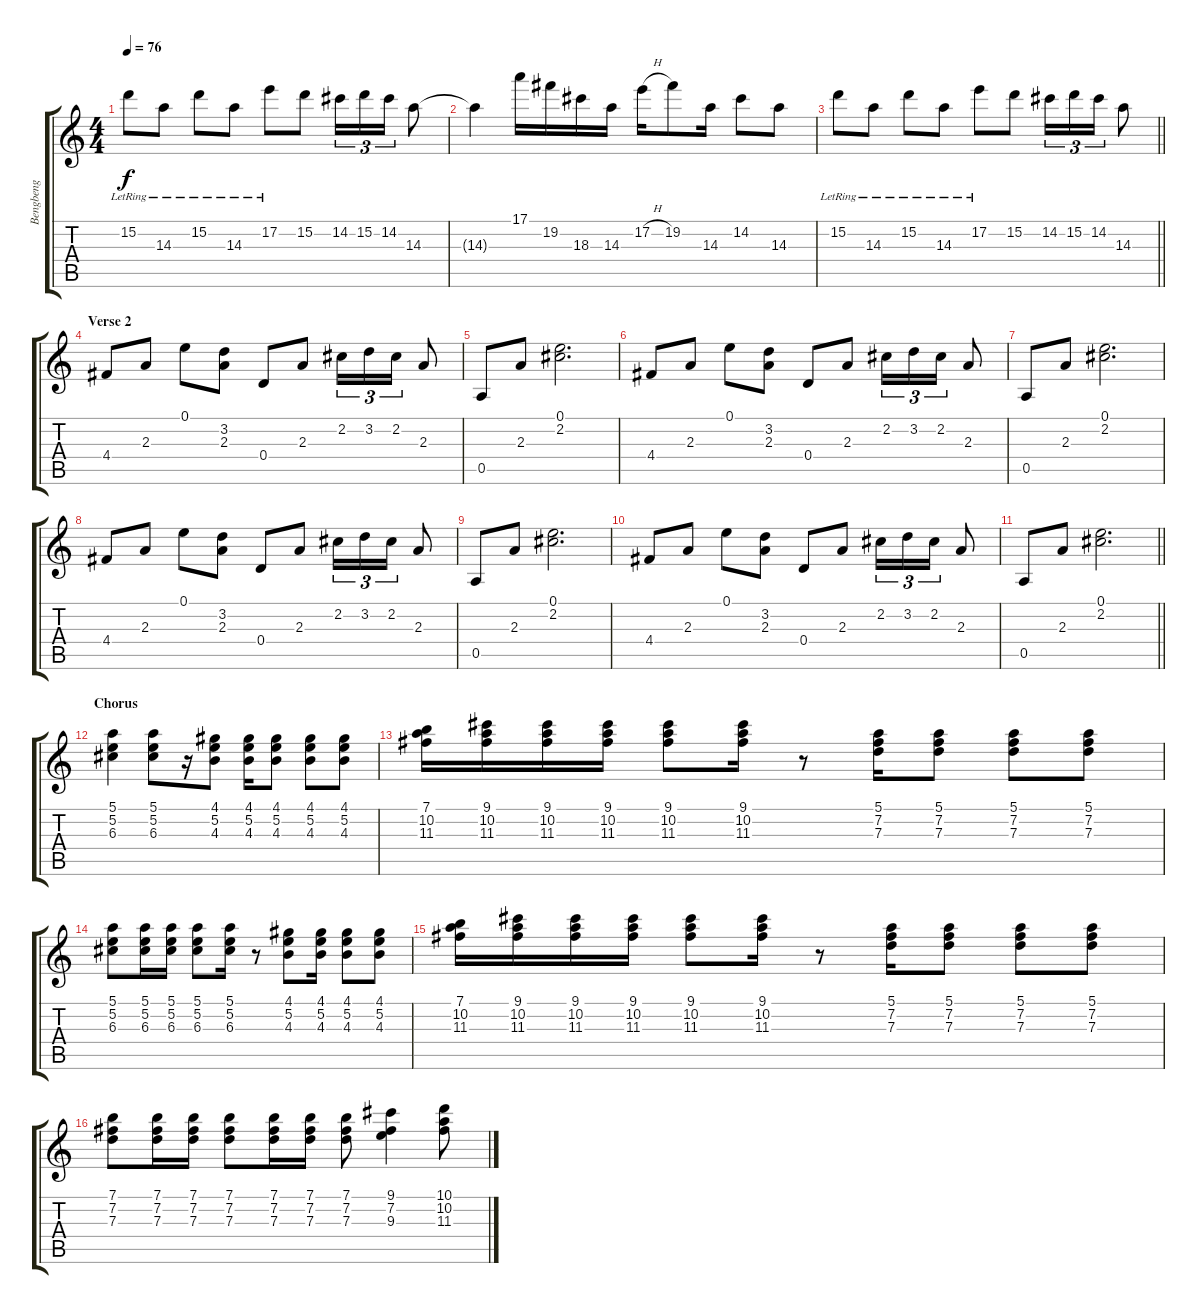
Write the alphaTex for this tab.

\track ("Bengbeng" "Bengbeng") {instrument electricguitarjazz}
\staff {score tabs}
\tuning (E4 B3 G3 D3 A2 E2) {hide}
\ts (4 4)
\tempo 76
\clef g2
\ks c
15.2{lr}.8{dy f volume 12} 14.3{lr}.8 15.2{lr}.8 14.3{lr}.8 17.2{lr}.8 15.2.8 14.2.16{tu (3 2)} 15.2.16{tu (3 2)} 14.2.16{tu (3 2)} 14.3.8 |
14.3{t}.4 17.1.16 19.2.16 18.3.16 14.3.16 17.2{h}.16 19.2.8 14.3.16 14.2.8 14.3.8 |
\barLineRight lightlight
15.2{lr}.8 14.3{lr}.8 15.2{lr}.8 14.3{lr}.8 17.2{lr}.8 15.2.8 14.2.16{tu (3 2)} 15.2.16{tu (3 2)} 14.2.16{tu (3 2)} 14.3.8 |
\section ("" "Verse 2")
4.4.8{volume 14} 2.3.8 0.1.8 (3.2 2.3).8 0.4.8 2.3.8 2.2.16{tu (3 2)} 3.2.16{tu (3 2)} 2.2.16{tu (3 2)} 2.3.8 |
0.5.8 2.3.8 (0.1 2.2).2{d} |
4.4.8 2.3.8 0.1.8 (3.2 2.3).8 0.4.8 2.3.8 2.2.16{tu (3 2)} 3.2.16{tu (3 2)} 2.2.16{tu (3 2)} 2.3.8 |
0.5.8 2.3.8 (0.1 2.2).2{d} |
4.4.8 2.3.8 0.1.8 (3.2 2.3).8 0.4.8 2.3.8 2.2.16{tu (3 2)} 3.2.16{tu (3 2)} 2.2.16{tu (3 2)} 2.3.8 |
0.5.8 2.3.8 (0.1 2.2).2{d} |
4.4.8 2.3.8 0.1.8 (3.2 2.3).8 0.4.8 2.3.8 2.2.16{tu (3 2)} 3.2.16{tu (3 2)} 2.2.16{tu (3 2)} 2.3.8 |
\barLineRight lightlight
0.5.8 2.3.8 (0.1 2.2).2{d} |
\section ("" "Chorus")
(5.1 5.2 6.3).4{volume 10} (5.1 5.2 6.3).8 r.16 (4.1 5.2 4.3).8 (4.1 5.2 4.3).16 (4.1 5.2 4.3).8 (4.1 5.2 4.3).8 (4.1 5.2 4.3).8 |
(7.1 10.2 11.3).16 (9.1 10.2 11.3).16 (9.1 10.2 11.3).16 (9.1 10.2 11.3).16 (9.1 10.2 11.3).8 (9.1 10.2 11.3).16 r.8 (5.1 7.2 7.3).16 (5.1 7.2 7.3).8 (5.1 7.2 7.3).8 (5.1 7.2 7.3).8 |
(5.1 5.2 6.3).8 (5.1 5.2 6.3).16 (5.1 5.2 6.3).16 (5.1 5.2 6.3).8 (5.1 5.2 6.3).16 r.8 (4.1 5.2 4.3).8 (4.1 5.2 4.3).16 (4.1 5.2 4.3).8 (4.1 5.2 4.3).8 |
(7.1 10.2 11.3).16 (9.1 10.2 11.3).16 (9.1 10.2 11.3).16 (9.1 10.2 11.3).16 (9.1 10.2 11.3).8 (9.1 10.2 11.3).16 r.8 (5.1 7.2 7.3).16 (5.1 7.2 7.3).8 (5.1 7.2 7.3).8 (5.1 7.2 7.3).8 |
(7.1 7.2 7.3).8 (7.1 7.2 7.3).16 (7.1 7.2 7.3).16 (7.1 7.2 7.3).8 (7.1 7.2 7.3).16 (7.1 7.2 7.3).16 (7.1 7.2 7.3).8 (9.1 7.2 9.3).4 (10.1 10.2 11.3).8
